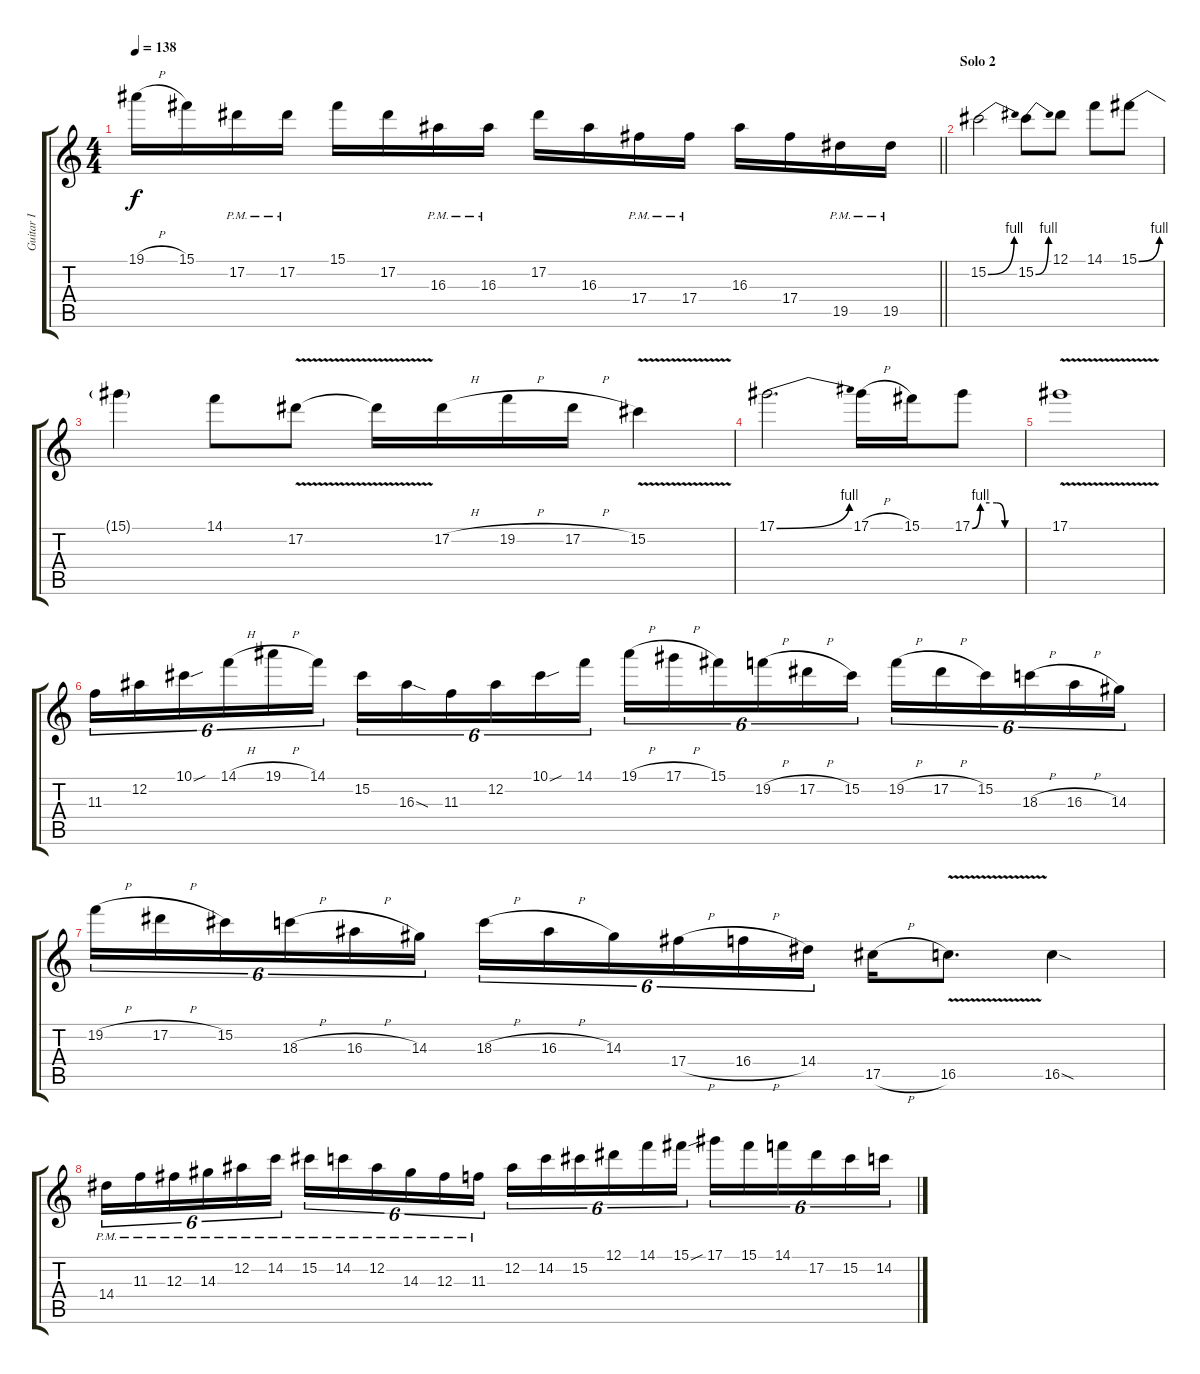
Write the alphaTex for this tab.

\track ("Guitar I" "Guitar I") {instrument distortionguitar}
\staff {score tabs}
\tuning (Eb4 Bb3 Gb3 Db3 Ab2 Eb2) {hide}
\ts (4 4)
\tempo 138
\clef g2
\barLineRight lightlight
\ks c
19.1{h}.16{dy f} 15.1.16 17.2{pm}.16 17.2{pm}.16 15.1.16 17.2.16 16.3{pm}.16 16.3{pm}.16 17.2.16 16.3.16 17.4{pm}.16 17.4{pm}.16 16.3.16 17.4.16 19.5{pm}.16 19.5{pm}.16 |
\section ("" "Solo 2")
15.2{be (bend 0 0 60 4)}.2 15.2{be (bend 0 0 60 4)}.8 12.1.8 14.1.8 15.1{be (bend 0 0 60 4)}.8 |
15.1{t}.4 14.1.8 17.2{v}.8 17.2{t}.16 17.2{h}.16 19.2{h}.16 17.2{h}.16 15.2{v}.4 |
17.1{be (bend 0 0 60 4)}.2{d} 17.1{h}.16 15.1.16 17.1{be (custom 0 0 10 4 30 4 40 0 60 0)}.8 |
17.1{v}.1 |
11.3.16{tu (6 4)} 12.2.16{tu (6 4)} 10.1{sou}.16{tu (6 4)} 14.1{h}.16{tu (6 4)} 19.1{h}.16{tu (6 4)} 14.1.16{tu (6 4)} 15.2.16{tu (6 4)} 16.3{sod}.16{tu (6 4)} 11.3.16{tu (6 4)} 12.2.16{tu (6 4)} 10.1{sou}.16{tu (6 4)} 14.1.16{tu (6 4)} 19.1{h}.16{tu (6 4)} 17.1{h}.16{tu (6 4)} 15.1.16{tu (6 4)} 19.2{h}.16{tu (6 4)} 17.2{h}.16{tu (6 4)} 15.2.16{tu (6 4)} 19.2{h}.16{tu (6 4)} 17.2{h}.16{tu (6 4)} 15.2.16{tu (6 4)} 18.3{h}.16{tu (6 4)} 16.3{h}.16{tu (6 4)} 14.3.16{tu (6 4)} |
19.2{h}.16{tu (6 4)} 17.2{h}.16{tu (6 4)} 15.2.16{tu (6 4)} 18.3{h}.16{tu (6 4)} 16.3{h}.16{tu (6 4)} 14.3.16{tu (6 4)} 18.3{h}.16{tu (6 4)} 16.3{h}.16{tu (6 4)} 14.3.16{tu (6 4)} 17.4{h}.16{tu (6 4)} 16.4{h}.16{tu (6 4)} 14.4.16{tu (6 4)} 17.5{h}.16 16.5{v}.8{d} 16.5{sod}.4 |
14.4{pm}.16{tu (6 4)} 11.3{pm}.16{tu (6 4)} 12.3{pm}.16{tu (6 4)} 14.3{pm}.16{tu (6 4)} 12.2{pm}.16{tu (6 4)} 14.2{pm}.16{tu (6 4)} 15.2{pm}.16{tu (6 4)} 14.2{pm}.16{tu (6 4)} 12.2{pm}.16{tu (6 4)} 14.3{pm}.16{tu (6 4)} 12.3{pm}.16{tu (6 4)} 11.3{pm}.16{tu (6 4)} 12.2.16{tu (6 4)} 14.2.16{tu (6 4)} 15.2.16{tu (6 4)} 12.1.16{tu (6 4)} 14.1.16{tu (6 4)} 15.1{sou}.16{tu (6 4)} 17.1.16{tu (6 4)} 15.1.16{tu (6 4)} 14.1.16{tu (6 4)} 17.2.16{tu (6 4)} 15.2.16{tu (6 4)} 14.2.16{tu (6 4)}
